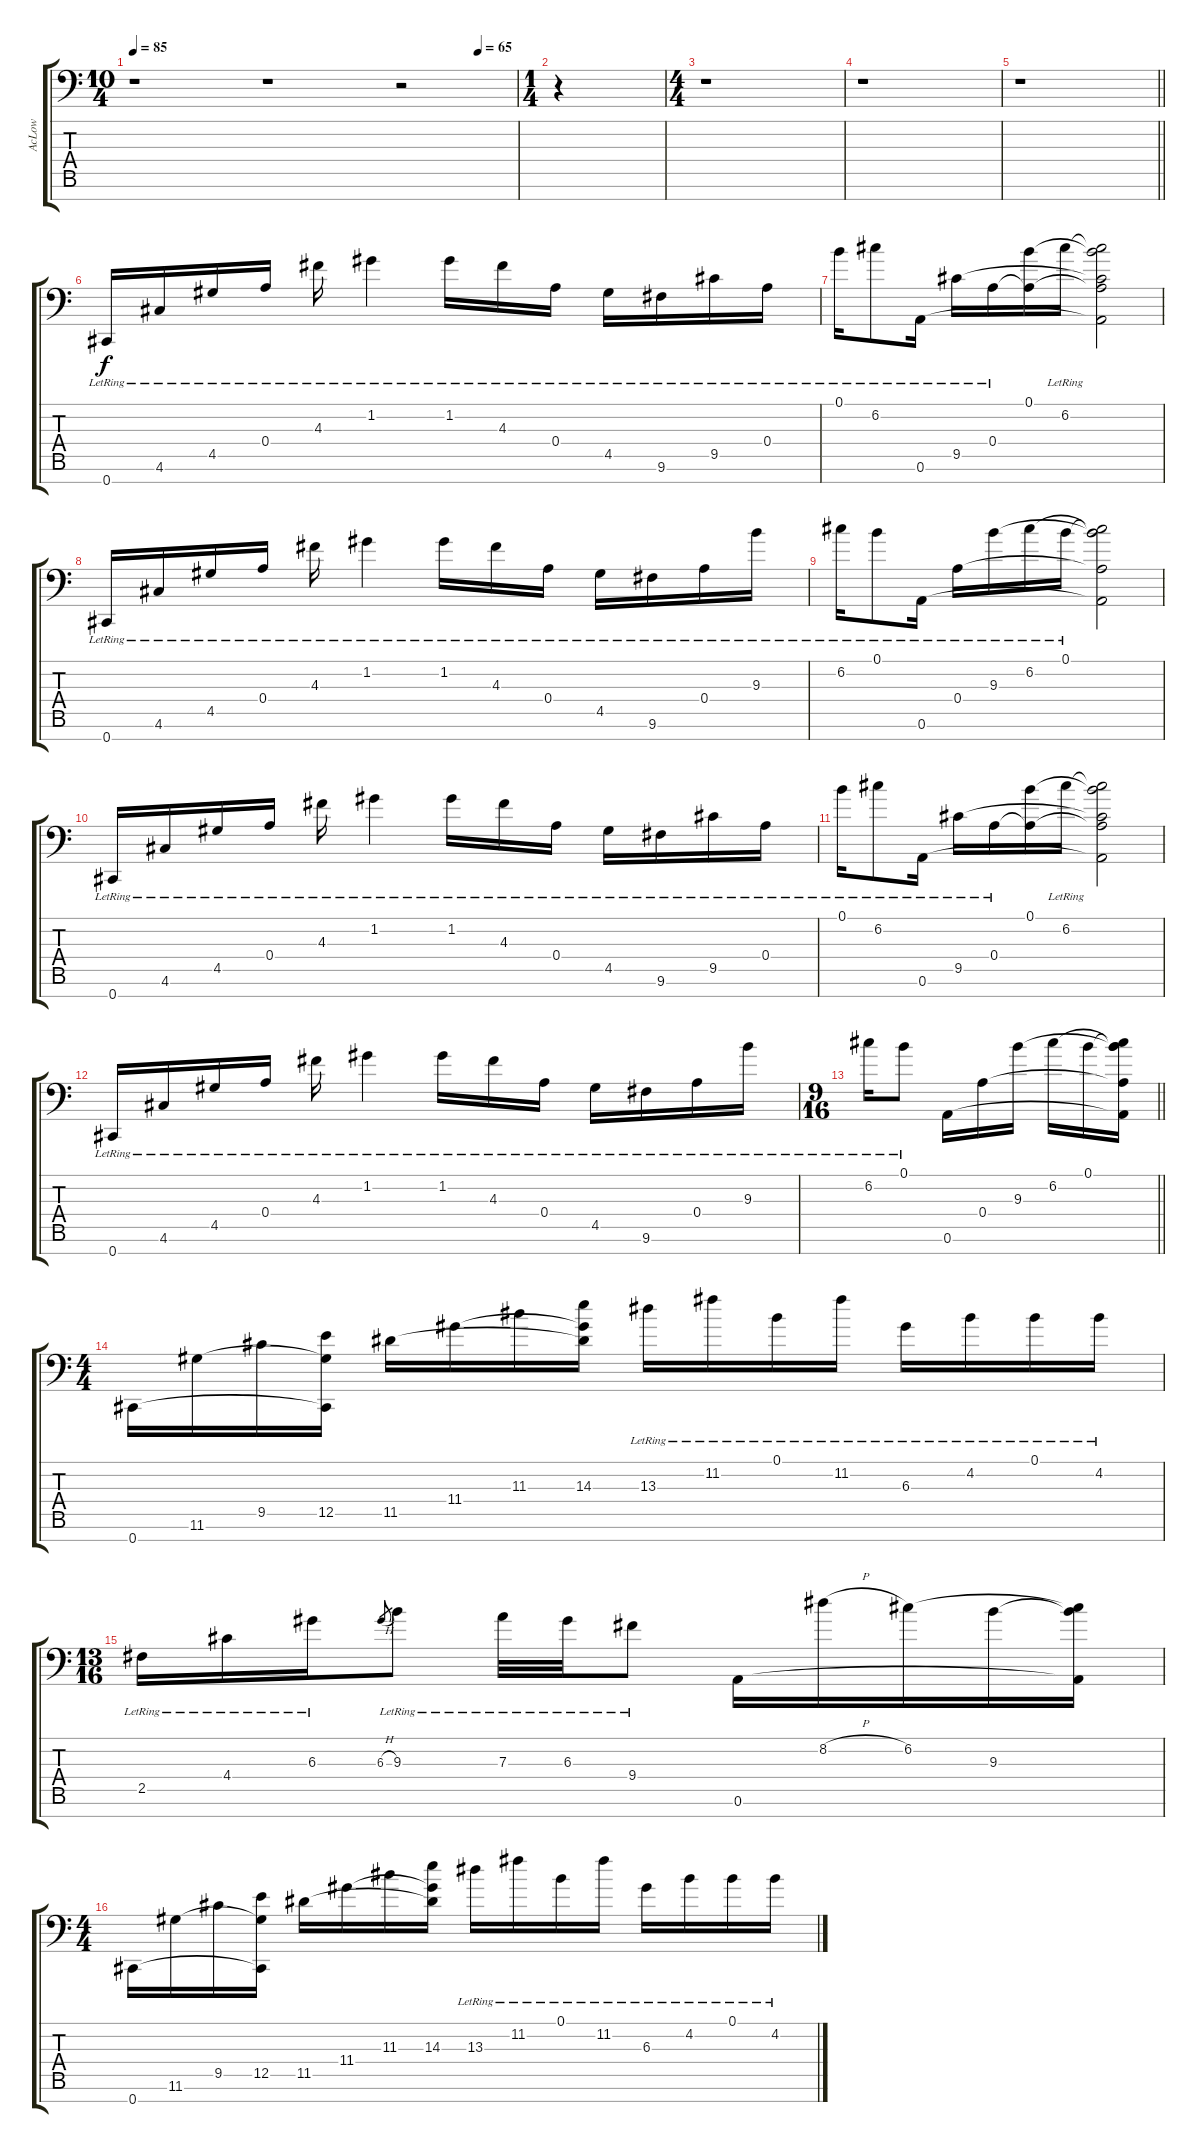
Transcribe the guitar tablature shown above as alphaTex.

\track ("AcLow" "AcLow") {instrument acousticguitarsteel}
\staff {score tabs}
\tuning (B3 G3 D3 A2 E2 A1 Db1) {hide}
\ts (10 4)
\tempo 85
\tempo (65 0.9)
\clef f4
\ks c
r.1{dy f} r.1 r.2 |
\ts (1 4)
r.4 |
\ts (4 4)
r.1 |
r.1 |
\barLineRight lightlight
r.1 |
\section ("" "")
0.7{lr}.16 4.6{lr}.16 4.5{lr}.16 0.4{lr}.16 4.3{lr}.16 1.2{lr}.4 1.2{lr}.16 4.3{lr}.16 0.4{lr}.16 4.5{lr}.16 9.6{lr}.16 9.5{lr}.16 0.4{lr}.16 |
0.1{lr}.16 6.2{lr}.8 0.6{lr}.16 9.5{lr}.16 0.4{lr}.16 (0.1 0.4{t}).16 6.2{lr}.16 (0.1{t} 6.2{t} 0.4{t} 9.5{t} 0.6{t}).2 |
0.7{lr}.16 4.6{lr}.16 4.5{lr}.16 0.4{lr}.16 4.3{lr}.16 1.2{lr}.4 1.2{lr}.16 4.3{lr}.16 0.4{lr}.16 4.5{lr}.16 9.6{lr}.16 0.4{lr}.16 9.3{lr}.16 |
6.2{lr}.16 0.1{lr}.8 0.6{lr}.16 0.4{lr}.16 9.3{lr}.16 6.2{lr}.16 0.1{lr}.16 (0.1{t} 6.2{t} 9.3{t} 0.4{t} 0.6{t}).2 |
0.7{lr}.16 4.6{lr}.16 4.5{lr}.16 0.4{lr}.16 4.3{lr}.16 1.2{lr}.4 1.2{lr}.16 4.3{lr}.16 0.4{lr}.16 4.5{lr}.16 9.6{lr}.16 9.5{lr}.16 0.4{lr}.16 |
0.1{lr}.16 6.2{lr}.8 0.6{lr}.16 9.5{lr}.16 0.4{lr}.16 (0.1 0.4{t}).16 6.2{lr}.16 (0.1{t} 6.2{t} 0.4{t} 9.5{t} 0.6{t}).2 |
0.7{lr}.16 4.6{lr}.16 4.5{lr}.16 0.4{lr}.16 4.3{lr}.16 1.2{lr}.4 1.2{lr}.16 4.3{lr}.16 0.4{lr}.16 4.5{lr}.16 9.6{lr}.16 0.4{lr}.16 9.3{lr}.16 |
\ts (9 16)
\barLineRight lightlight
6.2{lr}.16 0.1{lr}.8 0.6.16 0.4.16 9.3.16 6.2.16 0.1.16 (0.1{t} 6.2{t} 9.3{t} 0.4{t} 0.6{t}).16 |
\ts (4 4)
\section ("" "")
0.7.16 11.6.16 9.5.16 (12.5 11.6{t} 0.7{t}).16 11.5.16 11.4.16 11.3.16 (14.3 11.4{t} 11.5{t}).16 13.3{lr}.16 11.2{lr}.16 0.1{lr}.16 11.2{lr}.16 6.3{lr}.16 4.2{lr}.16 0.1{lr}.16 4.2{lr}.16 |
\ts (13 16)
2.5{lr}.16{beam merge} 4.4{lr}.16{beam merge} 6.3{lr}.16 6.3{h}.8{gr beam merge} 9.3{lr}.8 7.3{lr}.32 6.3{lr}.32{beam merge} 9.4{lr}.8 0.6.16{beam merge} 8.2{h}.16{beam merge} 6.2.16{beam merge} 9.3.16{beam merge} (6.2{t} 9.3{t} 0.6{t}).16 |
\ts (4 4)
0.7.16 11.6.16 9.5.16 (12.5 11.6{t} 0.7{t}).16 11.5.16 11.4.16 11.3.16 (14.3 11.4{t} 11.5{t}).16 13.3{lr}.16 11.2{lr}.16 0.1{lr}.16 11.2{lr}.16 6.3{lr}.16 4.2{lr}.16 0.1{lr}.16 4.2{lr}.16
